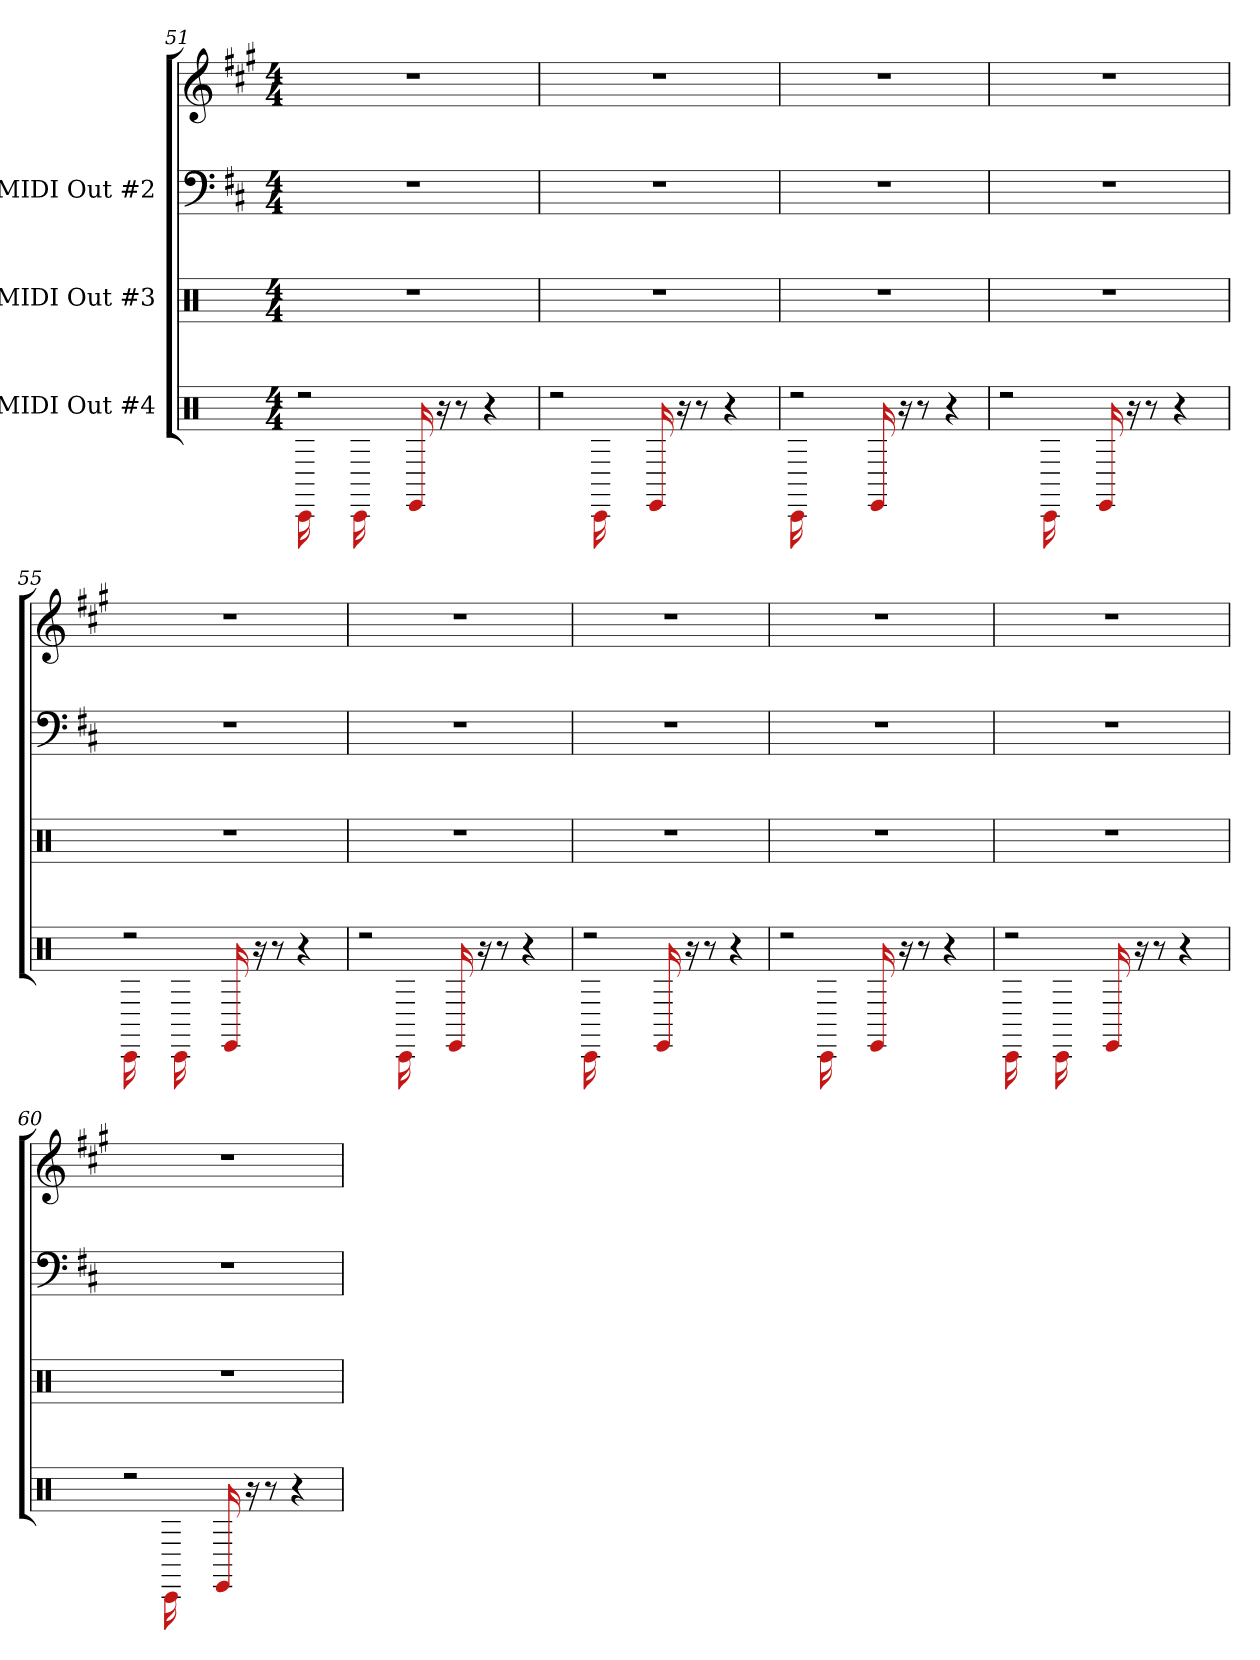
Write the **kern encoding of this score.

**kern	**kern	**kern	**kern
*part3	*part2	*part1	*part1
*staff4	*staff3	*staff2	*staff1
*I"MIDI Out #4	*I"MIDI Out #3	*I"MIDI Out #2	*
*clefX	*clefX	*clefF4	*clefG2
*k[]	*k[]	*k[f#c#]	*k[f#c#g#]
*M4/4	*M4/4	*M4/4	*M4/4
=51	=51	=51	=51
*^	*	*	*
2r	16CC\	1r	1r	1r
.	8.ryy	.	.	.
.	16CC\	.	.	.
.	2ryy	.	.	.
16EE/	.	.	.	.
16r	.	.	.	.
8r	.	.	.	.
4r	.	.	.	.
.	8.ryy	.	.	.
!!LO:LB:g=z
=52	=52	=52	=52	=52
2r	4ryy	1r	1r	1r
.	16CC\	.	.	.
.	2ryy	.	.	.
16EE/	.	.	.	.
16r	.	.	.	.
8r	.	.	.	.
4r	.	.	.	.
.	8.ryy	.	.	.
=53	=53	=53	=53	=53
2r	16CC\	1r	1r	1r
.	2...ryy	.	.	.
16EE/	.	.	.	.
16r	.	.	.	.
8r	.	.	.	.
4r	.	.	.	.
=54	=54	=54	=54	=54
2r	4ryy	1r	1r	1r
.	16CC\	.	.	.
.	2ryy	.	.	.
16EE/	.	.	.	.
16r	.	.	.	.
8r	.	.	.	.
4r	.	.	.	.
.	8.ryy	.	.	.
=55	=55	=55	=55	=55
2r	16CC\	1r	1r	1r
.	8.ryy	.	.	.
.	16CC\	.	.	.
.	2ryy	.	.	.
16EE/	.	.	.	.
16r	.	.	.	.
8r	.	.	.	.
4r	.	.	.	.
.	8.ryy	.	.	.
=56	=56	=56	=56	=56
2r	4ryy	1r	1r	1r
.	16CC\	.	.	.
.	2ryy	.	.	.
16EE/	.	.	.	.
16r	.	.	.	.
8r	.	.	.	.
4r	.	.	.	.
.	8.ryy	.	.	.
=57	=57	=57	=57	=57
2r	16CC\	1r	1r	1r
.	2...ryy	.	.	.
16EE/	.	.	.	.
16r	.	.	.	.
8r	.	.	.	.
4r	.	.	.	.
!!LO:LB:g=z
=58	=58	=58	=58	=58
2r	4ryy	1r	1r	1r
.	16CC\	.	.	.
.	2ryy	.	.	.
16EE/	.	.	.	.
16r	.	.	.	.
8r	.	.	.	.
4r	.	.	.	.
.	8.ryy	.	.	.
=59	=59	=59	=59	=59
2r	16CC\	1r	1r	1r
.	8.ryy	.	.	.
.	16CC\	.	.	.
.	2ryy	.	.	.
16EE/	.	.	.	.
16r	.	.	.	.
8r	.	.	.	.
4r	.	.	.	.
.	8.ryy	.	.	.
=60	=60	=60	=60	=60
2r	4ryy	1r	1r	1r
.	16CC\	.	.	.
.	2ryy	.	.	.
16EE/	.	.	.	.
16r	.	.	.	.
8r	.	.	.	.
4r	.	.	.	.
.	8.ryy	.	.	.
*v	*v	*	*	*
=	=	=	=
*-	*-	*-	*-
